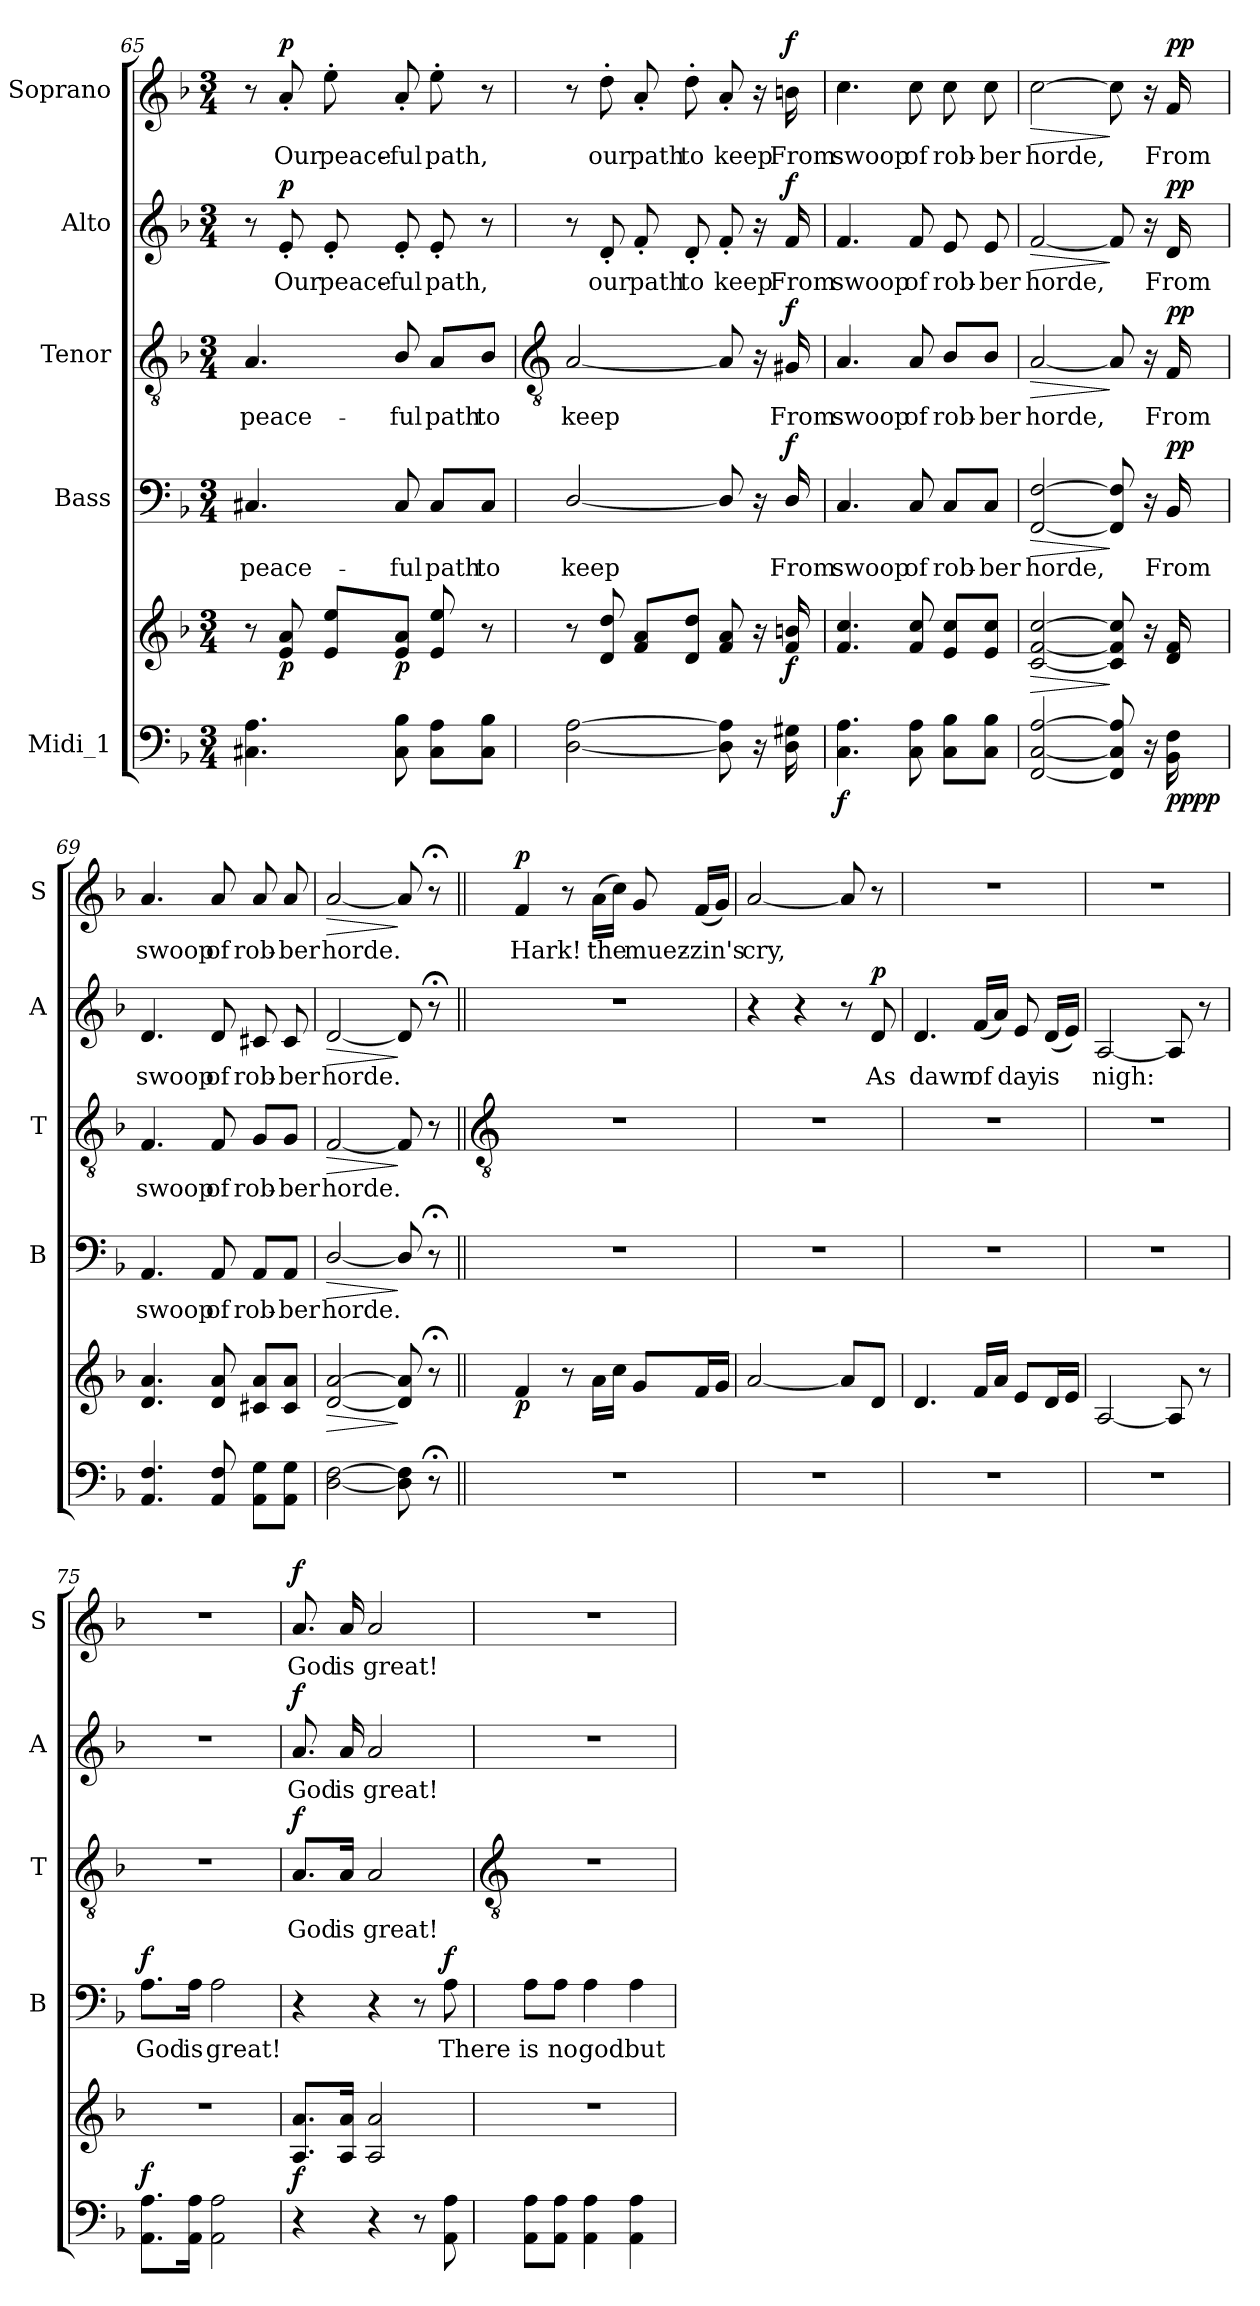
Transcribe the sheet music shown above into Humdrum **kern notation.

**kern	**kern	**dynam	**kern	**text	**dynam	**kern	**text	**dynam	**kern	**text	**dynam	**kern	**text	**dynam
*part5	*part5	*part5	*part4	*part4	*part4	*part3	*part3	*part3	*part2	*part2	*part2	*part1	*part1	*part1
*staff6	*staff5	*staff5/6	*staff4	*staff4	*staff4	*staff3	*staff3	*staff3	*staff2	*staff2	*staff2	*staff1	*staff1	*staff1
*I"Midi_1	*	*	*I"Bass	*	*	*I"Tenor	*	*	*I"Alto	*	*	*I"Soprano	*	*
*	*	*	*I'B	*	*	*I'T	*	*	*I'A	*	*	*I'S	*	*
*clefF4	*clefG2	*	*clefF4	*	*	*clefGv2	*	*	*clefG2	*	*	*clefG2	*	*
*k[b-]	*k[b-]	*	*k[b-]	*	*	*k[b-]	*	*	*k[b-]	*	*	*k[b-]	*	*
*F:	*F:	*	*F:	*	*	*F:	*	*	*F:	*	*	*F:	*	*
*M3/4	*M3/4	*	*M3/4	*	*	*M3/4	*	*	*M3/4	*	*	*M3/4	*	*
=65	=65	=65	=65	=65	=65	=65	=65	=65	=65	=65	=65	=65	=65	=65
!	!	!	!	!LO:LY:b	!	!	!LO:LY:b	!	!	!	!	!	!	!
4.C#X 4.A	8r	.	4.C#X	peace-	.	4.A	peace-	.	8r	.	.	8r	.	.
!	!	!LO:DY:b	!	!	!	!	!	!	!	!LO:LY:b	!LO:DY:b	!	!LO:LY:b	!LO:DY:b
.	8e 8a	p	.	.	.	.	.	.	8e'	Our	p	8a'	Our	p
!	!	!	!	!	!	!	!	!	!	!LO:LY:b	!	!	!LO:LY:b	!
.	8e 8eeL	.	.	.	.	.	.	.	8e'	peace-	.	8ee'	peace-	.
!	!	!LO:DY:b	!	!LO:LY:b	!	!	!LO:LY:b	!	!	!LO:LY:b	!	!	!LO:LY:b	!
8C# 8B-	8e 8aJ	p	8C#/	-ful	.	8B-/	-ful	.	8e'	-ful	.	8a'	-ful	.
!	!	!	!	!LO:LY:b	!	!	!LO:LY:b	!	!	!LO:LY:b	!	!	!LO:LY:b	!
8C# 8AL	8e 8ee	.	8C#/L	path	.	8A/L	path	.	8e'	path,	.	8ee'	path,	.
!	!	!	!	!LO:LY:b	!	!	!LO:LY:b	!	!	!	!	!	!	!
8C# 8B-J	8r	.	8C#/J	to	.	8B-/J	to	.	8r	.	.	8r	.	.
!!LO:LB:g=z
=66	=66	=66	=66	=66	=66	=66	=66	=66	=66	=66	=66	=66	=66	=66
*	*	*	*	*	*	*clefGv2	*	*	*	*	*	*	*	*
!	!	!	!	!LO:LY:b	!	!	!LO:LY:b	!	!	!	!	!	!	!
[2D [2A	8r	.	[2D/	keep	.	[2A	keep	.	8r	.	.	8r	.	.
!	!	!	!	!	!	!	!	!	!	!LO:LY:b	!	!	!LO:LY:b	!
.	8d 8dd	.	.	.	.	.	.	.	8d'	our	.	8dd'	our	.
!	!	!	!	!	!	!	!	!	!	!LO:LY:b	!	!	!LO:LY:b	!
.	8f 8aL	.	.	.	.	.	.	.	8f'	path	.	8a'	path	.
!	!	!	!	!	!	!	!	!	!	!LO:LY:b	!	!	!LO:LY:b	!
.	8d 8ddJ	.	.	.	.	.	.	.	8d'	to	.	8dd'	to	.
!	!	!	!	!	!	!	!	!	!	!LO:LY:b	!	!	!LO:LY:b	!
8D] 8A]	8f 8a	.	8D/]	.	.	8A]	.	.	8f'	keep	.	8a'	keep	.
16r	16r	.	16r	.	.	16r	.	.	16r	.	.	16r	.	.
!	!	!LO:DY:b	!	!LO:LY:b	!LO:DY:b	!	!LO:LY:b	!LO:DY:b	!	!LO:LY:b	!LO:DY:b	!	!LO:LY:b	!LO:DY:b
16D 16G#X	16f 16bn	f	16D/	From	f	16G#X	From	f	16f	From	f	16bn	From	f
=67	=67	=67	=67	=67	=67	=67	=67	=67	=67	=67	=67	=67	=67	=67
!	!	!LO:DY:b=2	!	!LO:LY:b	!	!	!LO:LY:b	!	!	!LO:LY:b	!	!	!LO:LY:b	!
4.C 4.A	4.f 4.cc	f	4.C	swoop	.	4.A	swoop	.	4.f	swoop	.	4.cc	swoop	.
!	!	!	!	!LO:LY:b	!	!	!LO:LY:b	!	!	!LO:LY:b	!	!	!LO:LY:b	!
8C 8A	8f 8cc	.	8C	of	.	8A	of	.	8f	of	.	8cc	of	.
!	!	!	!	!LO:LY:b	!	!	!LO:LY:b	!	!	!LO:LY:b	!	!	!LO:LY:b	!
8C 8B-L	8e 8ccL	.	8C/L	rob-	.	8B-/L	rob-	.	8e	rob-	.	8cc	rob-	.
!	!	!	!	!LO:LY:b	!	!	!LO:LY:b	!	!	!LO:LY:b	!	!	!LO:LY:b	!
8C 8B-J	8e 8ccJ	.	8C/J	-ber	.	8B-/J	-ber	.	8e	-ber	.	8cc	-ber	.
=68	=68	=68	=68	=68	=68	=68	=68	=68	=68	=68	=68	=68	=68	=68
!	!	!LO:HP:b	!	!LO:LY:b	!LO:HP:b	!	!LO:LY:b	!LO:HP:b	!	!LO:LY:b	!LO:HP:b	!	!LO:LY:b	!LO:HP:b
[2FF [2C [2A	[2c [2f [2cc	>	[2FF [2F	horde,	>	[2A	horde,	>	[2f	horde,	>	[2cc	horde,	>
8FF] 8C] 8A]	8c] 8f] 8cc]	]	8FF] 8F]	.	]	8A]	.	]	8f]	.	]	8cc]	.	]
16r	16r	.	16r	.	.	16r	.	.	16r	.	.	16r	.	.
!	!	!LO:DY:b=2	!	!LO:LY:b	!	!	!LO:LY:b	!	!	!LO:LY:b	!	!	!LO:LY:b	!
!	!	!LO:DY:n=1:b	!	!	!LO:DY:b	!	!	!LO:DY:b	!	!	!LO:DY:b	!	!	!LO:DY:b
16BB- 16F	16d 16f	pp pp	16BB-	From	pp	16F	From	pp	16d	From	pp	16f	From	pp
=69	=69	=69	=69	=69	=69	=69	=69	=69	=69	=69	=69	=69	=69	=69
!	!	!	!	!LO:LY:b	!	!	!LO:LY:b	!	!	!LO:LY:b	!	!	!LO:LY:b	!
4.AA 4.F	4.d 4.a	.	4.AA	swoop	.	4.F	swoop	.	4.d	swoop	.	4.a	swoop	.
!	!	!	!	!LO:LY:b	!	!	!LO:LY:b	!	!	!LO:LY:b	!	!	!LO:LY:b	!
8AA 8F	8d 8a	.	8AA	of	.	8F	of	.	8d	of	.	8a	of	.
!	!	!	!	!LO:LY:b	!	!	!LO:LY:b	!	!	!LO:LY:b	!	!	!LO:LY:b	!
8AA 8GL	8c#X 8aL	.	8AA/L	rob-	.	8G/L	rob-	.	8c#X	rob-	.	8a	rob-	.
!	!	!	!	!LO:LY:b	!	!	!LO:LY:b	!	!	!LO:LY:b	!	!	!LO:LY:b	!
8AA 8GJ	8c# 8aJ	.	8AA/J	-ber	.	8G/J	-ber	.	8c#	-ber	.	8a	-ber	.
=70	=70	=70	=70	=70	=70	=70	=70	=70	=70	=70	=70	=70	=70	=70
!	!	!LO:HP:b	!	!LO:LY:b	!LO:HP:b	!	!LO:LY:b	!LO:HP:b	!	!LO:LY:b	!LO:HP:b	!	!LO:LY:b	!LO:HP:b
[2D [2F	[2d [2a	>	[2D/	horde.	>	[2F	horde.	>	[2d	horde.	>	[2a	horde.	>
8D] 8F]	8d] 8a]	]	8D/]	.	]	8F]	.	]	8d]	.	]	8a]	.	]
8r;<	8r;<	.	8r;<	.	.	8r	.	.	8r;<	.	.	8r;<	.	.
!!LO:LB:g=z
=71||	=71||	=71||	=71||	=71||	=71||	=71||	=71||	=71||	=71||	=71||	=71||	=71||	=71||	=71||
*	*	*	*	*	*	*clefGv2	*	*	*	*	*	*	*	*
!LO:N:vis=1	!	!LO:DY:b	!LO:N:vis=1	!	!	!LO:N:vis=1	!	!	!LO:N:vis=1	!	!	!	!LO:LY:b	!LO:DY:b
2.r	4f	p	2.r	.	.	2.r	.	.	2.r	.	.	4f	Hark!	p
.	8r	.	.	.	.	.	.	.	.	.	.	8r	.	.
!	!	!	!	!	!	!	!	!	!	!	!	!	!LO:LY:b	!
.	16aLL	.	.	.	.	.	.	.	.	.	.	(>16aLL	the	.
.	16ccJJ	.	.	.	.	.	.	.	.	.	.	16ccJJ)	.	.
!	!	!	!	!	!	!	!	!	!	!	!	!	!LO:LY:b	!
.	8gL	.	.	.	.	.	.	.	.	.	.	8g	muez-	.
!	!	!	!	!	!	!	!	!	!	!	!	!	!LO:LY:b	!
.	16fL	.	.	.	.	.	.	.	.	.	.	(<16fLL	-zin's	.
.	16gJJ	.	.	.	.	.	.	.	.	.	.	16gJJ)	.	.
=72	=72	=72	=72	=72	=72	=72	=72	=72	=72	=72	=72	=72	=72	=72
!LO:N:vis=1	!	!	!LO:N:vis=1	!	!	!LO:N:vis=1	!	!	!	!	!	!	!LO:LY:b	!
2.r	[2a	.	2.r	.	.	2.r	.	.	4r	.	.	[2a	cry,	.
.	.	.	.	.	.	.	.	.	4r	.	.	.	.	.
.	8aL]	.	.	.	.	.	.	.	8r	.	.	8a]	.	.
!	!	!	!	!	!	!	!	!	!	!LO:LY:b	!LO:DY:b	!	!	!
.	8dJ	.	.	.	.	.	.	.	8d	As	p	8r	.	.
=73	=73	=73	=73	=73	=73	=73	=73	=73	=73	=73	=73	=73	=73	=73
!LO:N:vis=1	!	!	!LO:N:vis=1	!	!	!LO:N:vis=1	!	!	!	!LO:LY:b	!	!LO:N:vis=1	!	!
2.r	4.d	.	2.r	.	.	2.r	.	.	4.d	dawn	.	2.r	.	.
!	!	!	!	!	!	!	!	!	!	!LO:LY:b	!	!	!	!
.	16fLL	.	.	.	.	.	.	.	(<16fLL	of	.	.	.	.
.	16aJJ	.	.	.	.	.	.	.	16aJJ)	.	.	.	.	.
!	!	!	!	!	!	!	!	!	!	!LO:LY:b	!	!	!	!
.	8eL	.	.	.	.	.	.	.	8e	day	.	.	.	.
!	!	!	!	!	!	!	!	!	!	!LO:LY:b	!	!	!	!
.	16dL	.	.	.	.	.	.	.	(<16dLL	is	.	.	.	.
.	16eJJ	.	.	.	.	.	.	.	16eJJ)	.	.	.	.	.
=74	=74	=74	=74	=74	=74	=74	=74	=74	=74	=74	=74	=74	=74	=74
!LO:N:vis=1	!	!	!LO:N:vis=1	!	!	!LO:N:vis=1	!	!	!	!LO:LY:b	!	!LO:N:vis=1	!	!
2.r	[2A	.	2.r	.	.	2.r	.	.	[2A	nigh:	.	2.r	.	.
.	8A]	.	.	.	.	.	.	.	8A]	.	.	.	.	.
.	8r	.	.	.	.	.	.	.	8r	.	.	.	.	.
=75	=75	=75	=75	=75	=75	=75	=75	=75	=75	=75	=75	=75	=75	=75
!	!LO:N:vis=1	!LO:DY:a=2	!	!LO:LY:b	!LO:DY:b	!LO:N:vis=1	!	!	!LO:N:vis=1	!	!	!LO:N:vis=1	!	!
8.AA 8.AL	2.r	f	8.A\L	God	f	2.r	.	.	2.r	.	.	2.r	.	.
!	!	!	!	!LO:LY:b	!	!	!	!	!	!	!	!	!	!
16AA 16AJ	.	.	16A\Jk	is	.	.	.	.	.	.	.	.	.	.
!	!	!	!	!LO:LY:b	!	!	!	!	!	!	!	!	!	!
2AA 2A	.	.	2A	great!	.	.	.	.	.	.	.	.	.	.
=76	=76	=76	=76	=76	=76	=76	=76	=76	=76	=76	=76	=76	=76	=76
!	!	!LO:DY:b	!	!	!	!	!LO:LY:b	!LO:DY:b	!	!LO:LY:b	!LO:DY:b	!	!LO:LY:b	!LO:DY:b
4r	8.A 8.aL	f	4r	.	.	8.A/L	God	f	8.a	God	f	8.a	God	f
!	!	!	!	!	!	!	!LO:LY:b	!	!	!LO:LY:b	!	!	!LO:LY:b	!
.	16A 16aJ	.	.	.	.	16A/Jk	is	.	16a	is	.	16a	is	.
!	!	!	!	!	!	!	!LO:LY:b	!	!	!LO:LY:b	!	!	!LO:LY:b	!
4r	2A 2a	.	4r	.	.	2A	great!	.	2a	great!	.	2a	great!	.
8r	.	.	8r	.	.	.	.	.	.	.	.	.	.	.
!	!	!	!	!LO:LY:b	!LO:DY:b	!	!	!	!	!	!	!	!	!
8AA 8A	.	.	8A	There	f	.	.	.	.	.	.	.	.	.
!!LO:LB:g=z
=77	=77	=77	=77	=77	=77	=77	=77	=77	=77	=77	=77	=77	=77	=77
*	*	*	*	*	*	*clefGv2	*	*	*	*	*	*	*	*
!	!LO:N:vis=1	!	!	!LO:LY:b	!	!LO:N:vis=1	!	!	!LO:N:vis=1	!	!	!LO:N:vis=1	!	!
8AA 8AL	2.r	.	8A\L	is	.	2.r	.	.	2.r	.	.	2.r	.	.
!	!	!	!	!LO:LY:b	!	!	!	!	!	!	!	!	!	!
8AA 8AJ	.	.	8A\J	no	.	.	.	.	.	.	.	.	.	.
!	!	!	!	!LO:LY:b	!	!	!	!	!	!	!	!	!	!
4AA 4A	.	.	4A	god	.	.	.	.	.	.	.	.	.	.
!	!	!	!	!LO:LY:b	!	!	!	!	!	!	!	!	!	!
4AA 4A	.	.	4A	but	.	.	.	.	.	.	.	.	.	.
=	=	=	=	=	=	=	=	=	=	=	=	=	=	=
*-	*-	*-	*-	*-	*-	*-	*-	*-	*-	*-	*-	*-	*-	*-
